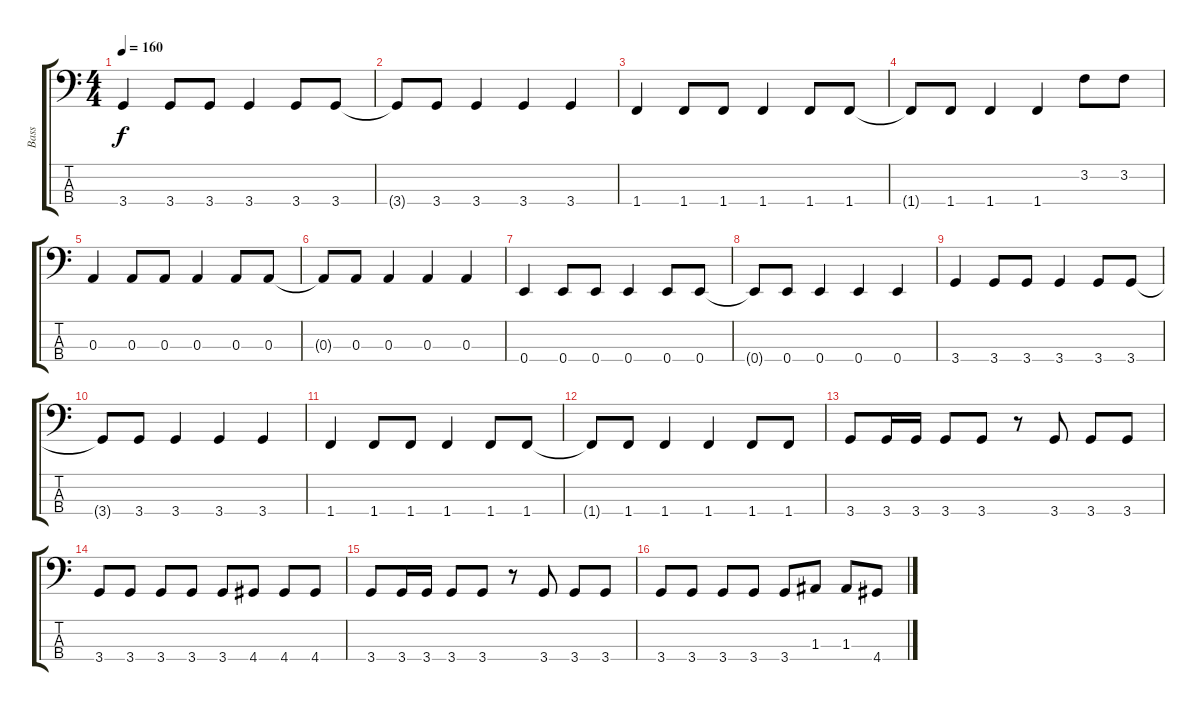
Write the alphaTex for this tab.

\track ("Bass" "Bass") {instrument electricbasspick}
\staff {score tabs}
\tuning (G2 D2 A1 E1) {hide}
\ts (4 4)
\tempo 160
\clef f4
\ks c
3.4.4{dy f} 3.4.8 3.4.8 3.4.4 3.4.8 3.4.8 |
3.4{t}.8 3.4.8 3.4.4 3.4.4 3.4.4 |
1.4.4 1.4.8 1.4.8 1.4.4 1.4.8 1.4.8 |
1.4{t}.8 1.4.8 1.4.4 1.4.4 3.2.8 3.2.8 |
0.3.4 0.3.8 0.3.8 0.3.4 0.3.8 0.3.8 |
0.3{t}.8 0.3.8 0.3.4 0.3.4 0.3.4 |
0.4.4 0.4.8 0.4.8 0.4.4 0.4.8 0.4.8 |
0.4{t}.8 0.4.8 0.4.4 0.4.4 0.4.4 |
3.4.4 3.4.8 3.4.8 3.4.4 3.4.8 3.4.8 |
3.4{t}.8 3.4.8 3.4.4 3.4.4 3.4.4 |
1.4.4 1.4.8 1.4.8 1.4.4 1.4.8 1.4.8 |
1.4{t}.8 1.4.8 1.4.4 1.4.4 1.4.8 1.4.8 |
3.4.8 3.4.16 3.4.16 3.4.8 3.4.8 r.8 3.4.8 3.4.8 3.4.8 |
3.4.8 3.4.8 3.4.8 3.4.8 3.4.8 4.4.8 4.4.8 4.4.8 |
3.4.8 3.4.16 3.4.16 3.4.8 3.4.8 r.8 3.4.8 3.4.8 3.4.8 |
3.4.8 3.4.8 3.4.8 3.4.8 3.4.8 1.3.8 1.3.8 4.4.8
